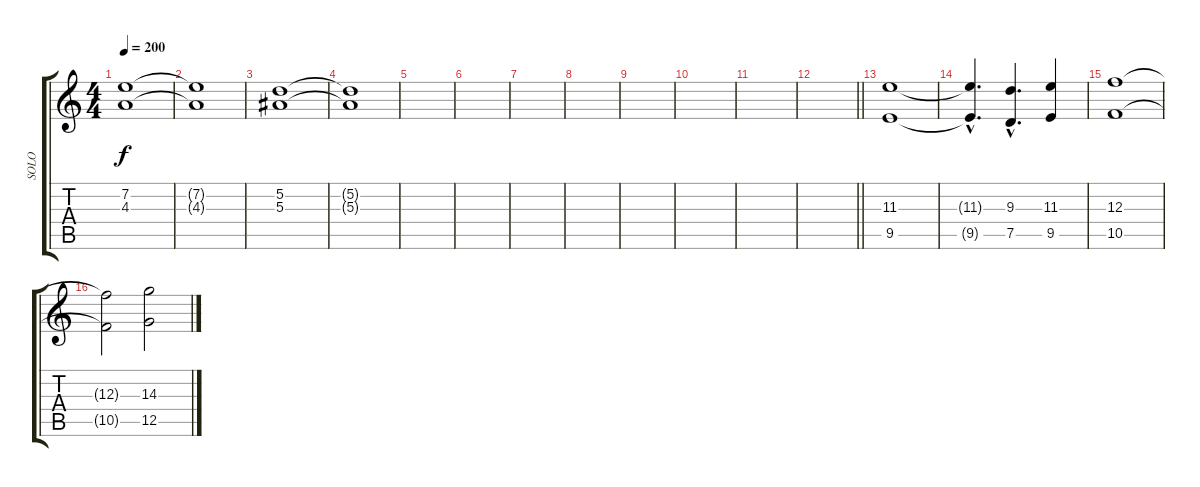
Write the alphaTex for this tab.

\track ("SOLO" "SOLO") {instrument distortionguitar}
\staff {score tabs}
\tuning (D4 A3 F3 C3 G2 D2) {hide}
\ts (4 4)
\tempo 200
\clef g2
\ks c
(7.2 4.3).1{dy f} |
(7.2{t} 4.3{t}).1 |
(5.2 5.3).1 |
(5.2{t} 5.3{t}).1 |
|
|
|
|
|
|
|
\barLineRight lightlight
|
(11.3 9.5).1{volume 11} |
(11.3{hac t} 9.5{hac t}).4{d} (9.3{hac} 7.5{hac}).4{d} (11.3 9.5).4 |
(12.3 10.5).1 |
(12.3{t} 10.5{t}).2 (14.3 12.5).2
